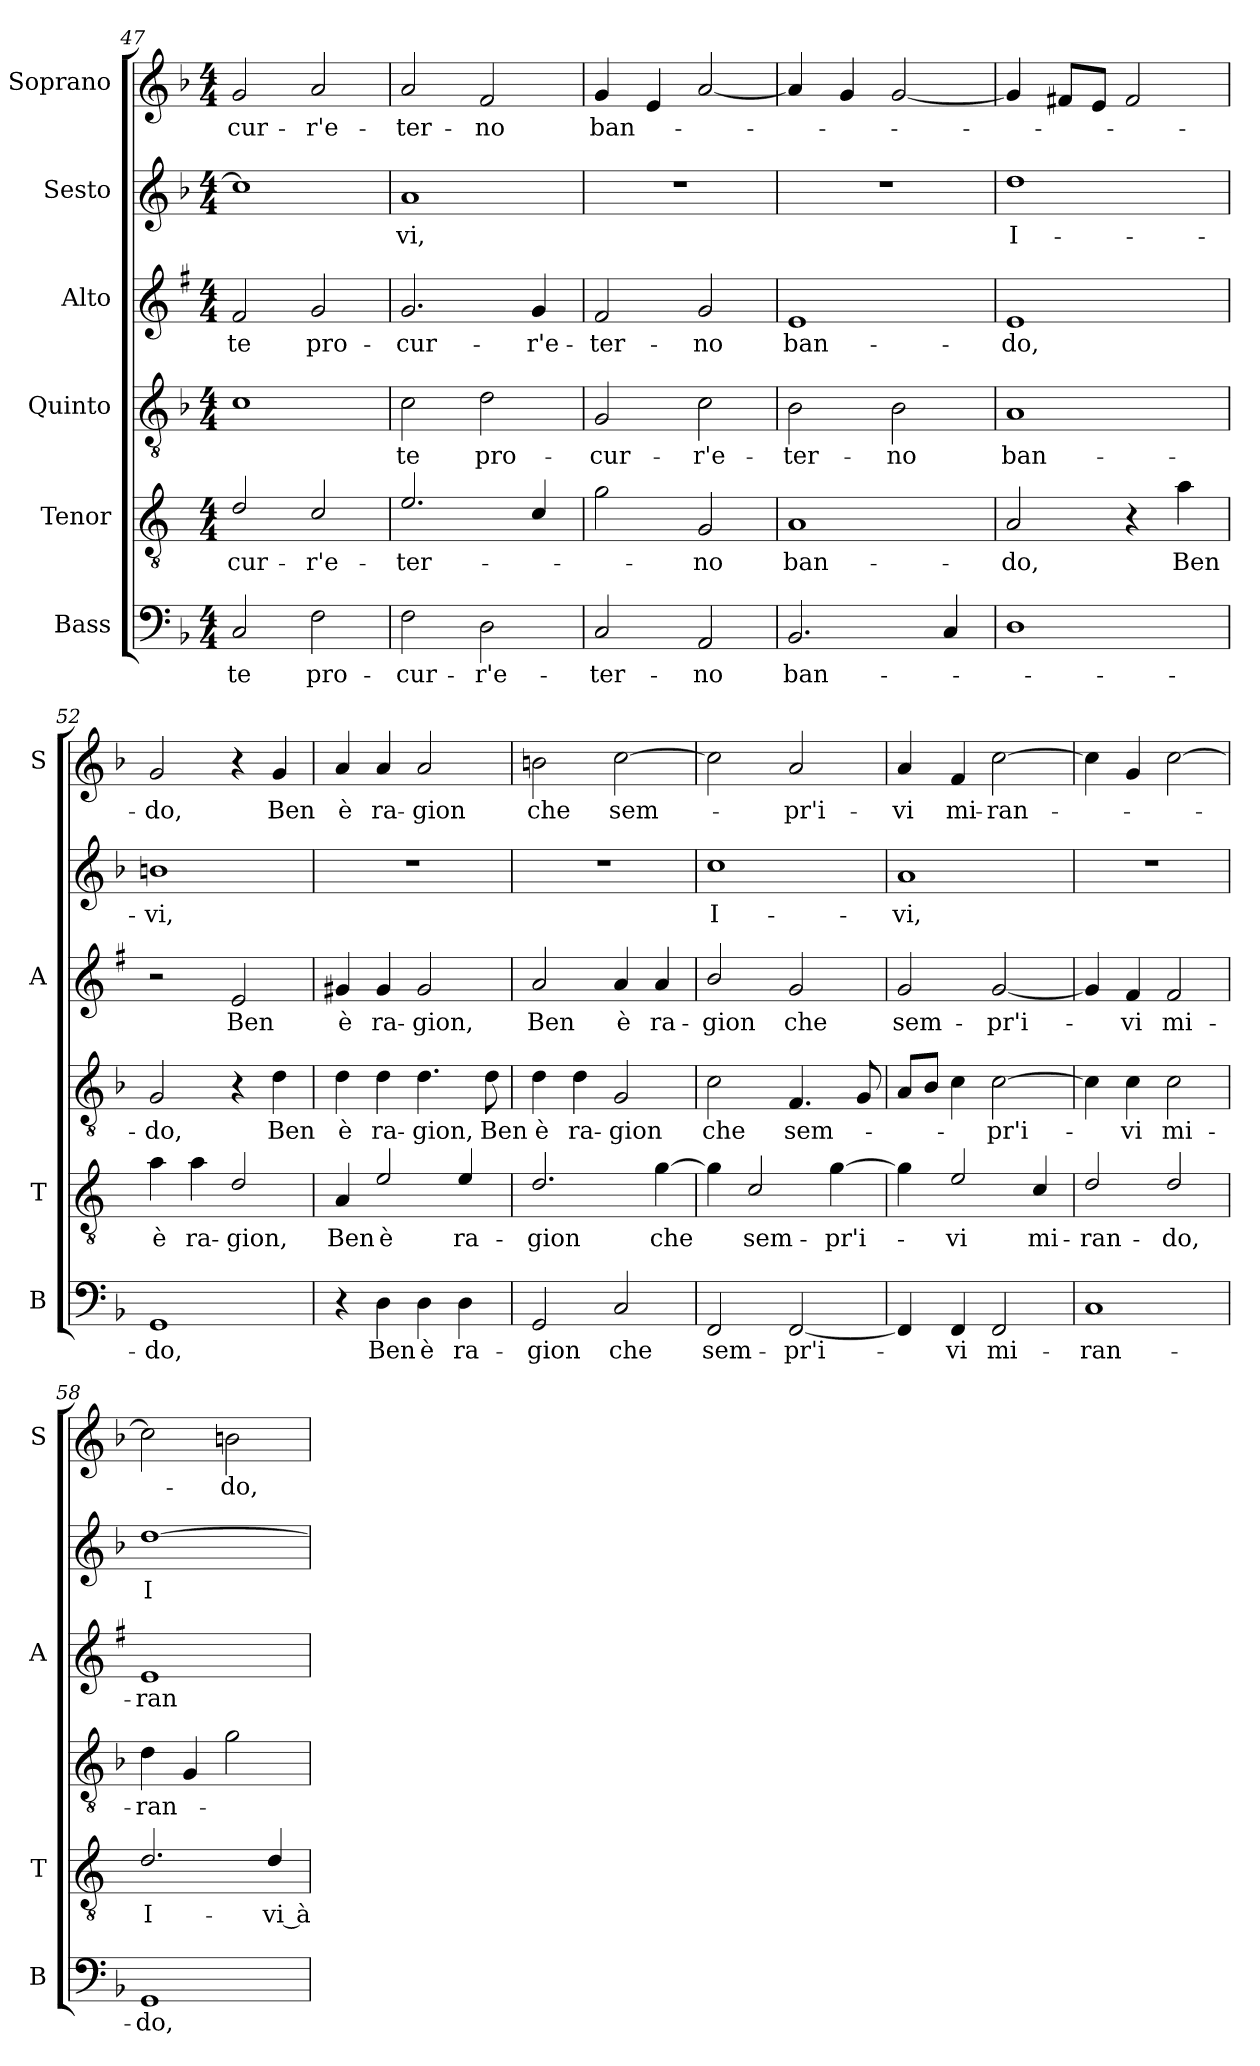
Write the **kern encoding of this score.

**kern	**text	**kern	**text	**kern	**text	**kern	**text	**kern	**text	**kern	**text
*part6	*part6	*part5	*part5	*part4	*part4	*part3	*part3	*part2	*part2	*part1	*part1
*staff6	*staff6	*staff5	*staff5	*staff4	*staff4	*staff3	*staff3	*staff2	*staff2	*staff1	*staff1
*I"Bass	*	*I"Tenor	*	*I"Quinto	*	*I"Alto	*	*I"Sesto	*	*I"Soprano	*
*I'B	*	*I'T	*	*	*	*I'A	*	*	*	*I'S	*
*clefF4	*	*clefGv2	*	*clefGv2	*	*clefG2	*	*clefG2	*	*clefG2	*
*	*	*ITrd4c7	*	*	*	*ITrd1c2	*	*	*	*	*
*k[b-]	*	*k[b-]	*	*k[b-]	*	*k[b-]	*	*k[b-]	*	*k[b-]	*
*F:	*	*F:	*	*F:	*	*F:	*	*F:	*	*F:	*
*M4/4	*	*M4/4	*	*M4/4	*	*M4/4	*	*M4/4	*	*M4/4	*
=47	=47	=47	=47	=47	=47	=47	=47	=47	=47	=47	=47
!	!LO:LY:b	!	!LO:LY:b	!	!	!	!LO:LY:b	!	!	!	!LO:LY:b
2C/	-te	2G/	-cur-	1c	.	2e/	-te	1cc]	.	2g/	-cur-
!	!LO:LY:b	!	!LO:LY:b	!	!	!	!LO:LY:b	!	!	!	!LO:LY:b
2F\	pro-	2F/	-r'e-	.	.	2f/	pro-	.	.	2a/	-r'e-
=48	=48	=48	=48	=48	=48	=48	=48	=48	=48	=48	=48
!	!LO:LY:b	!	!LO:LY:b	!	!LO:LY:b	!	!LO:LY:b	!	!LO:LY:b	!	!LO:LY:b
2F\	-cur-	2.A/	-ter-	2c\	-te	2.f/	-cur-	1a	-vi,	2a/	-ter-
!	!LO:LY:b	!	!	!	!LO:LY:b	!	!	!	!	!	!LO:LY:b
2D\	-r'e-	.	.	2d\	pro-	.	.	.	.	2f/	-no
!	!	!	!	!	!	!	!LO:LY:b	!	!	!	!
.	.	4F/	.	.	.	4f/	-r'e-	.	.	.	.
=49	=49	=49	=49	=49	=49	=49	=49	=49	=49	=49	=49
!	!LO:LY:b	!	!	!	!LO:LY:b	!	!LO:LY:b	!	!	!	!LO:LY:b
2C/	-ter-	2c\	.	2G/	-cur-	2e/	-ter-	1r	.	4g/	ban-
.	.	.	.	.	.	.	.	.	.	4e/	.
!	!LO:LY:b	!	!LO:LY:b	!	!LO:LY:b	!	!LO:LY:b	!	!	!	!
2AA/	-no	2C/	-no	2c\	-r'e-	2f/	-no	.	.	[2a/	.
=50	=50	=50	=50	=50	=50	=50	=50	=50	=50	=50	=50
!	!LO:LY:b	!	!LO:LY:b	!	!LO:LY:b	!	!LO:LY:b	!	!	!	!
2.BB-/	ban-	1D	ban-	2B-\	-ter-	1d	ban-	1r	.	4a/]	.
.	.	.	.	.	.	.	.	.	.	4g/	.
!	!	!	!	!	!LO:LY:b	!	!	!	!	!	!
.	.	.	.	2B-\	-no	.	.	.	.	[2g/	.
4C/	.	.	.	.	.	.	.	.	.	.	.
=51	=51	=51	=51	=51	=51	=51	=51	=51	=51	=51	=51
!	!	!	!LO:LY:b	!	!LO:LY:b	!	!LO:LY:b	!	!LO:LY:b	!	!
1D	.	2D/	-do,	1A	ban-	1d	-do,	1dd	I-	4g/]	.
.	.	.	.	.	.	.	.	.	.	8f#X/L	.
.	.	.	.	.	.	.	.	.	.	8e/J	.
.	.	4r	.	.	.	.	.	.	.	2f#/	.
!	!	!	!LO:LY:b	!	!	!	!	!	!	!	!
.	.	4d\	Ben	.	.	.	.	.	.	.	.
=52	=52	=52	=52	=52	=52	=52	=52	=52	=52	=52	=52
!	!LO:LY:b	!	!LO:LY:b	!	!LO:LY:b	!	!	!	!LO:LY:b	!	!LO:LY:b
1GG	-do,	4d\	è	2G/	-do,	2r	.	1bn	-vi,	2g/	-do,
!	!	!	!LO:LY:b	!	!	!	!	!	!	!	!
.	.	4d\	ra-	.	.	.	.	.	.	.	.
!	!	!	!LO:LY:b	!	!	!	!LO:LY:b	!	!	!	!
.	.	2G/	-gion,	4r	.	2d/	Ben	.	.	4r	.
!	!	!	!	!	!LO:LY:b	!	!	!	!	!	!LO:LY:b
.	.	.	.	4d\	Ben	.	.	.	.	4g/	Ben
!!LO:LB:g=z
=53	=53	=53	=53	=53	=53	=53	=53	=53	=53	=53	=53
!	!	!	!LO:LY:b	!	!LO:LY:b	!	!LO:LY:b	!	!	!	!LO:LY:b
4r	.	4D/	Ben	4d\	è	4f#X/	è	1r	.	4a/	è
!	!LO:LY:b	!	!LO:LY:b	!	!LO:LY:b	!	!LO:LY:b	!	!	!	!LO:LY:b
4D\	Ben	2A/	è	4d\	ra-	4f#/	ra-	.	.	4a/	ra-
!	!LO:LY:b	!	!	!	!LO:LY:b	!	!LO:LY:b	!	!	!	!LO:LY:b
4D\	è	.	.	4.d\	-gion,	2f#/	-gion,	.	.	2a/	-gion
!	!LO:LY:b	!	!LO:LY:b	!	!	!	!	!	!	!	!
4D\	ra-	4A/	ra-	.	.	.	.	.	.	.	.
!	!	!	!	!	!LO:LY:b	!	!	!	!	!	!
.	.	.	.	8d\	Ben	.	.	.	.	.	.
=54	=54	=54	=54	=54	=54	=54	=54	=54	=54	=54	=54
!	!LO:LY:b	!	!LO:LY:b	!	!LO:LY:b	!	!LO:LY:b	!	!	!	!LO:LY:b
2GG/	-gion	2.G/	-gion	4d\	è	2g/	Ben	1r	.	2bn\	che
!	!	!	!	!	!LO:LY:b	!	!	!	!	!	!
.	.	.	.	4d\	ra-	.	.	.	.	.	.
!	!LO:LY:b	!	!	!	!LO:LY:b	!	!LO:LY:b	!	!	!	!LO:LY:b
2C/	che	.	.	2G/	-gion	4g/	è	.	.	[2cc\	sem-
!	!	!	!LO:LY:b	!	!	!	!LO:LY:b	!	!	!	!
.	.	[4c\	che	.	.	4g/	ra-	.	.	.	.
=55	=55	=55	=55	=55	=55	=55	=55	=55	=55	=55	=55
!	!LO:LY:b	!	!	!	!LO:LY:b	!	!LO:LY:b	!	!LO:LY:b	!	!
2FF/	sem-	4c\]	.	2c\	che	2a/	-gion	1cc	I-	2cc\]	.
!	!	!	!LO:LY:b	!	!	!	!	!	!	!	!
.	.	2F/	sem-	.	.	.	.	.	.	.	.
!	!LO:LY:b	!	!	!	!LO:LY:b	!	!LO:LY:b	!	!	!	!LO:LY:b
[2FF/	-pr'i-	.	.	4.F/	sem-	2f/	che	.	.	2a/	-pr'i-
!	!	!	!LO:LY:b	!	!	!	!	!	!	!	!
.	.	[4c\	-pr'i-	.	.	.	.	.	.	.	.
.	.	.	.	8G/	.	.	.	.	.	.	.
=56	=56	=56	=56	=56	=56	=56	=56	=56	=56	=56	=56
!	!	!	!	!	!	!	!LO:LY:b	!	!LO:LY:b	!	!LO:LY:b
4FF/]	.	4c\]	.	8A/L	.	2f/	sem-	1a	-vi,	4a/	-vi
.	.	.	.	8B-/J	.	.	.	.	.	.	.
!	!LO:LY:b	!	!LO:LY:b	!	!	!	!	!	!	!	!LO:LY:b
4FF/	-vi	2A/	-vi	4c\	.	.	.	.	.	4f/	mi-
!	!LO:LY:b	!	!	!	!LO:LY:b	!	!LO:LY:b	!	!	!	!LO:LY:b
2FF/	mi-	.	.	[2c\	-pr'i-	[2f/	-pr'i-	.	.	[2cc\	-ran-
!	!	!	!LO:LY:b	!	!	!	!	!	!	!	!
.	.	4F/	mi-	.	.	.	.	.	.	.	.
=57	=57	=57	=57	=57	=57	=57	=57	=57	=57	=57	=57
!	!LO:LY:b	!	!LO:LY:b	!	!	!	!	!	!	!	!
1C	-ran-	2G/	-ran-	4c\]	.	4f/]	.	1r	.	4cc\]	.
!	!	!	!	!	!LO:LY:b	!	!LO:LY:b	!	!	!	!
.	.	.	.	4c\	-vi	4e/	-vi	.	.	4g/	.
!	!	!	!LO:LY:b	!	!LO:LY:b	!	!LO:LY:b	!	!	!	!
.	.	2G/	-do,	2c\	mi-	2e/	mi-	.	.	[2cc\	.
=58	=58	=58	=58	=58	=58	=58	=58	=58	=58	=58	=58
!	!LO:LY:b	!	!LO:LY:b	!	!LO:LY:b	!	!LO:LY:b	!	!LO:LY:b	!	!
1GG	-do,	2.G/	I-	4d\	-ran-	1d	-ran-	[1dd	I-	2cc\]	.
.	.	.	.	4G/	.	.	.	.	.	.	.
!	!	!	!	!	!	!	!	!	!	!	!LO:LY:b
.	.	.	.	2g\	.	.	.	.	.	2bn\	-do,
!	!	!	!LO:LY:b	!	!	!	!	!	!	!	!
.	.	4G/	-vi à	.	.	.	.	.	.	.	.
=	=	=	=	=	=	=	=	=	=	=	=
*-	*-	*-	*-	*-	*-	*-	*-	*-	*-	*-	*-
